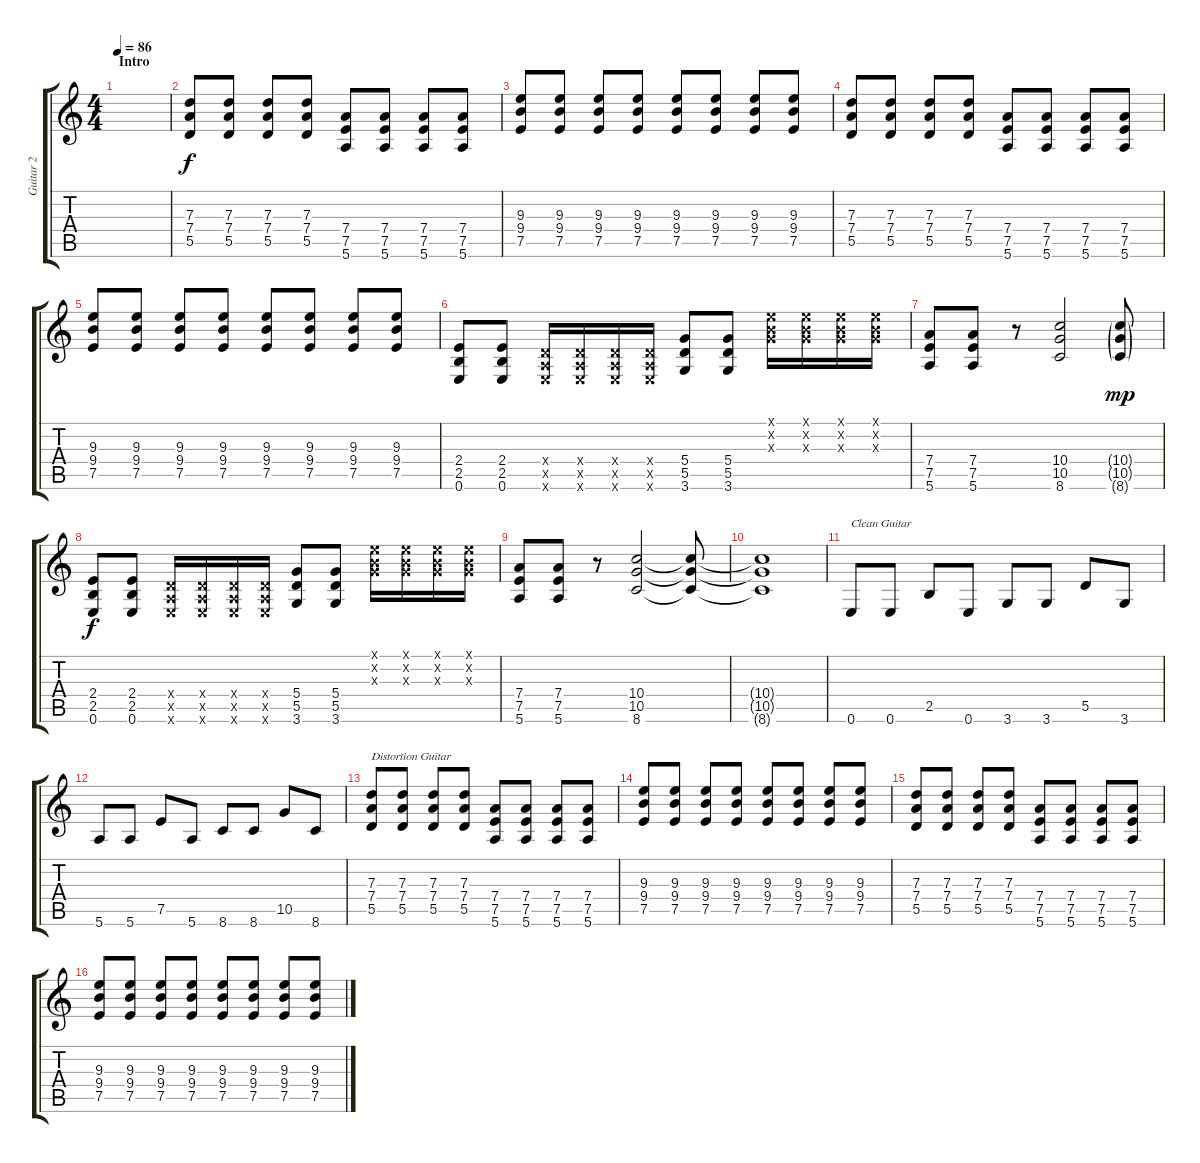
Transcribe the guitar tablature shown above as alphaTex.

\track ("Guitar 2" "Guitar 2") {instrument distortionguitar}
\staff {score tabs}
\tuning (E4 B3 G3 D3 A2 E2) {hide}
\ts (4 4)
\section ("" "Intro")
\tempo 86
\clef g2
\ks c
|
(7.3 7.4 5.5).8 (7.3 7.4 5.5).8 (7.3 7.4 5.5).8 (7.3 7.4 5.5).8 (7.4 7.5 5.6).8 (7.4 7.5 5.6).8 (7.4 7.5 5.6).8 (7.4 7.5 5.6).8 |
(9.3 9.4 7.5).8 (9.3 9.4 7.5).8 (9.3 9.4 7.5).8 (9.3 9.4 7.5).8 (9.3 9.4 7.5).8 (9.3 9.4 7.5).8 (9.3 9.4 7.5).8 (9.3 9.4 7.5).8 |
(7.3 7.4 5.5).8 (7.3 7.4 5.5).8 (7.3 7.4 5.5).8 (7.3 7.4 5.5).8 (7.4 7.5 5.6).8 (7.4 7.5 5.6).8 (7.4 7.5 5.6).8 (7.4 7.5 5.6).8 |
(9.3 9.4 7.5).8 (9.3 9.4 7.5).8 (9.3 9.4 7.5).8 (9.3 9.4 7.5).8 (9.3 9.4 7.5).8 (9.3 9.4 7.5).8 (9.3 9.4 7.5).8 (9.3 9.4 7.5).8 |
(2.4 2.5 0.6).8 (2.4 2.5 0.6).8 (0.4{x} 0.5{x} 0.6{x}).16 (0.4{x} 0.5{x} 0.6{x}).16 (0.4{x} 0.5{x} 0.6{x}).16 (0.4{x} 0.5{x} 0.6{x}).16 (5.4 5.5 3.6).8 (5.4 5.5 3.6).8 (0.1{x} 0.2{x} 0.3{x}).16 (0.1{x} 0.2{x} 0.3{x}).16 (0.1{x} 0.2{x} 0.3{x}).16 (0.1{x} 0.2{x} 0.3{x}).16 |
(7.4 7.5 5.6).8 (7.4 7.5 5.6).8 r.8 (10.4 10.5 8.6).2 (10.4{g} 10.5{g} 8.6{g}).8{dy mp} |
(2.4 2.5 0.6).8{dy f} (2.4 2.5 0.6).8 (0.4{x} 0.5{x} 0.6{x}).16 (0.4{x} 0.5{x} 0.6{x}).16 (0.4{x} 0.5{x} 0.6{x}).16 (0.4{x} 0.5{x} 0.6{x}).16 (5.4 5.5 3.6).8 (5.4 5.5 3.6).8 (0.1{x} 0.2{x} 0.3{x}).16 (0.1{x} 0.2{x} 0.3{x}).16 (0.1{x} 0.2{x} 0.3{x}).16 (0.1{x} 0.2{x} 0.3{x}).16 |
(7.4 7.5 5.6).8 (7.4 7.5 5.6).8 r.8 (10.4 10.5 8.6).2 (10.4{t} 10.5{t} 8.6{t}).8 |
(10.4{t} 10.5{t} 8.6{t}).1 |
0.6.8{txt "Clean Guitar" instrument acousticguitarnylon} 0.6.8 2.5.8 0.6.8 3.6.8 3.6.8 5.5.8 3.6.8 |
5.6.8 5.6.8 7.5.8 5.6.8 8.6.8 8.6.8 10.5.8 8.6.8 |
(7.3 7.4 5.5).8{txt "Distortion Guitar" instrument distortionguitar} (7.3 7.4 5.5).8 (7.3 7.4 5.5).8 (7.3 7.4 5.5).8 (7.4 7.5 5.6).8 (7.4 7.5 5.6).8 (7.4 7.5 5.6).8 (7.4 7.5 5.6).8 |
(9.3 9.4 7.5).8 (9.3 9.4 7.5).8 (9.3 9.4 7.5).8 (9.3 9.4 7.5).8 (9.3 9.4 7.5).8 (9.3 9.4 7.5).8 (9.3 9.4 7.5).8 (9.3 9.4 7.5).8 |
(7.3 7.4 5.5).8 (7.3 7.4 5.5).8 (7.3 7.4 5.5).8 (7.3 7.4 5.5).8 (7.4 7.5 5.6).8 (7.4 7.5 5.6).8 (7.4 7.5 5.6).8 (7.4 7.5 5.6).8 |
(9.3 9.4 7.5).8 (9.3 9.4 7.5).8 (9.3 9.4 7.5).8 (9.3 9.4 7.5).8 (9.3 9.4 7.5).8 (9.3 9.4 7.5).8 (9.3 9.4 7.5).8 (9.3 9.4 7.5).8
